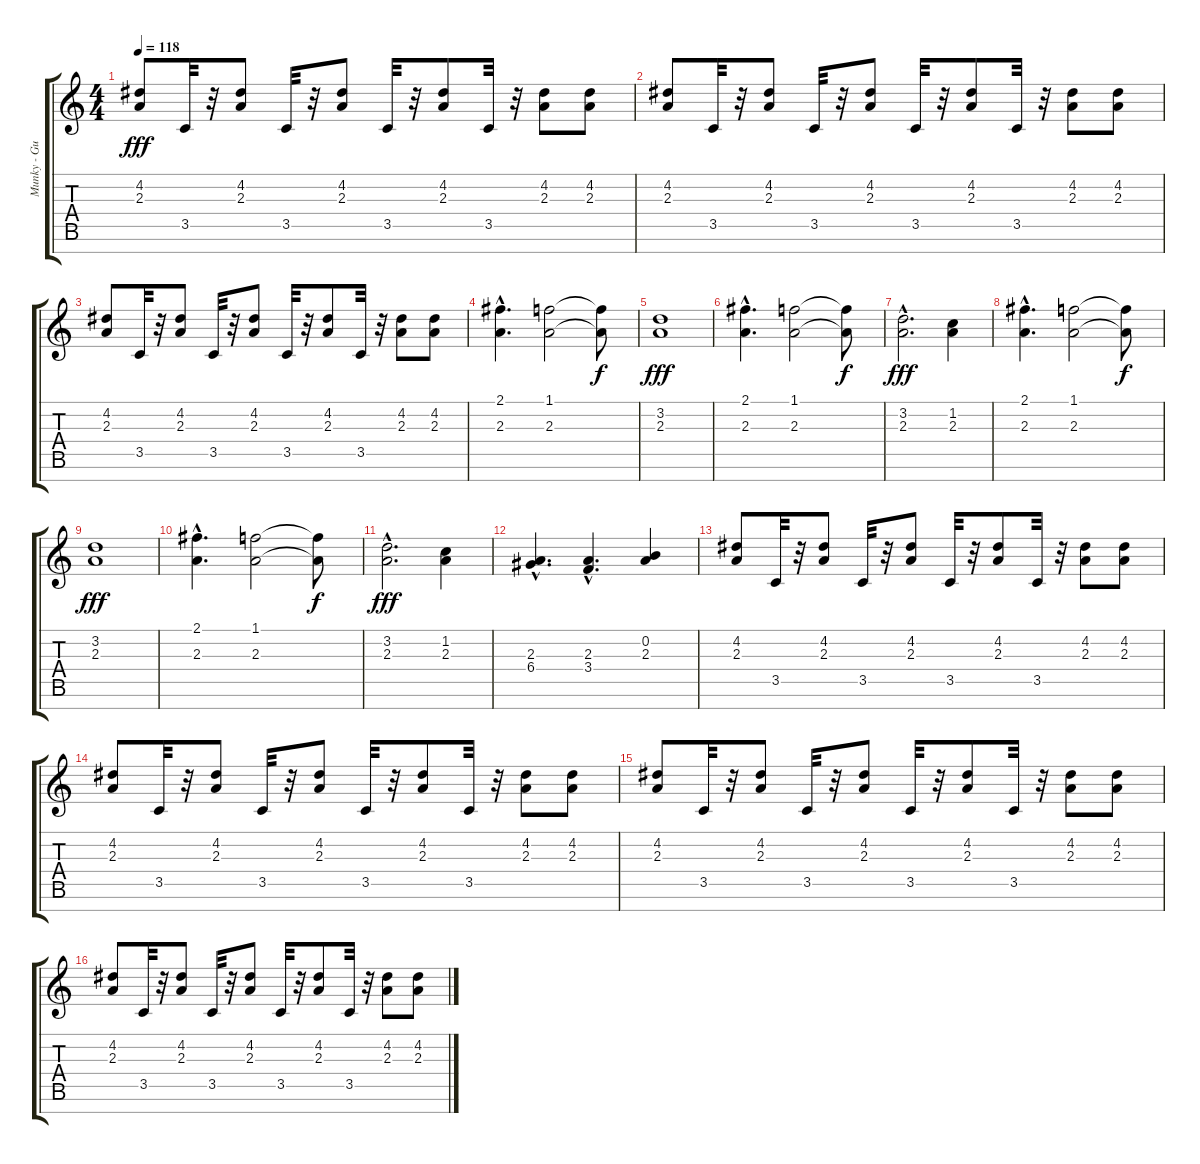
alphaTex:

\track ("Munky - Guitar" "Munky - Gu") {instrument distortionguitar}
\staff {score tabs}
\tuning (E4 B3 G3 D3 A2 E2 B1) {hide}
\ts (4 4)
\tempo 118
\clef g2
\ks c
(4.2 2.3).8{dy fff} 3.5.32 r.32 (4.2 2.3).8 3.5.32 r.32 (4.2 2.3).8 3.5.32 r.32 (4.2 2.3).8 3.5.32 r.32 (4.2 2.3).8 (4.2 2.3).8 |
(4.2 2.3).8 3.5.32 r.32 (4.2 2.3).8 3.5.32 r.32 (4.2 2.3).8 3.5.32 r.32 (4.2 2.3).8 3.5.32 r.32 (4.2 2.3).8 (4.2 2.3).8 |
(4.2 2.3).8 3.5.32 r.32 (4.2 2.3).8 3.5.32 r.32 (4.2 2.3).8 3.5.32 r.32 (4.2 2.3).8 3.5.32 r.32 (4.2 2.3).8 (4.2 2.3).8 |
(2.1{hac} 2.3{hac}).4{d} (1.1 2.3).2 (1.1{t} 2.3{t}).8{dy f} |
(3.2 2.3).1{dy fff} |
(2.1{hac} 2.3{hac}).4{d} (1.1 2.3).2 (1.1{t} 2.3{t}).8{dy f} |
(3.2{hac} 2.3{hac}).2{d dy fff} (1.2 2.3).4 |
(2.1{hac} 2.3{hac}).4{d} (1.1 2.3).2 (1.1{t} 2.3{t}).8{dy f} |
(3.2 2.3).1{dy fff} |
(2.1{hac} 2.3{hac}).4{d} (1.1 2.3).2 (1.1{t} 2.3{t}).8{dy f} |
(3.2{hac} 2.3{hac}).2{d dy fff} (1.2 2.3).4 |
(2.3{hac} 6.4{hac}).4{d} (2.3{hac} 3.4{hac}).4{d} (0.2 2.3).4 |
(4.2 2.3).8 3.5.32 r.32 (4.2 2.3).8 3.5.32 r.32 (4.2 2.3).8 3.5.32 r.32 (4.2 2.3).8 3.5.32 r.32 (4.2 2.3).8 (4.2 2.3).8 |
(4.2 2.3).8 3.5.32 r.32 (4.2 2.3).8 3.5.32 r.32 (4.2 2.3).8 3.5.32 r.32 (4.2 2.3).8 3.5.32 r.32 (4.2 2.3).8 (4.2 2.3).8 |
(4.2 2.3).8 3.5.32 r.32 (4.2 2.3).8 3.5.32 r.32 (4.2 2.3).8 3.5.32 r.32 (4.2 2.3).8 3.5.32 r.32 (4.2 2.3).8 (4.2 2.3).8 |
(4.2 2.3).8 3.5.32 r.32 (4.2 2.3).8 3.5.32 r.32 (4.2 2.3).8 3.5.32 r.32 (4.2 2.3).8 3.5.32 r.32 (4.2 2.3).8 (4.2 2.3).8
